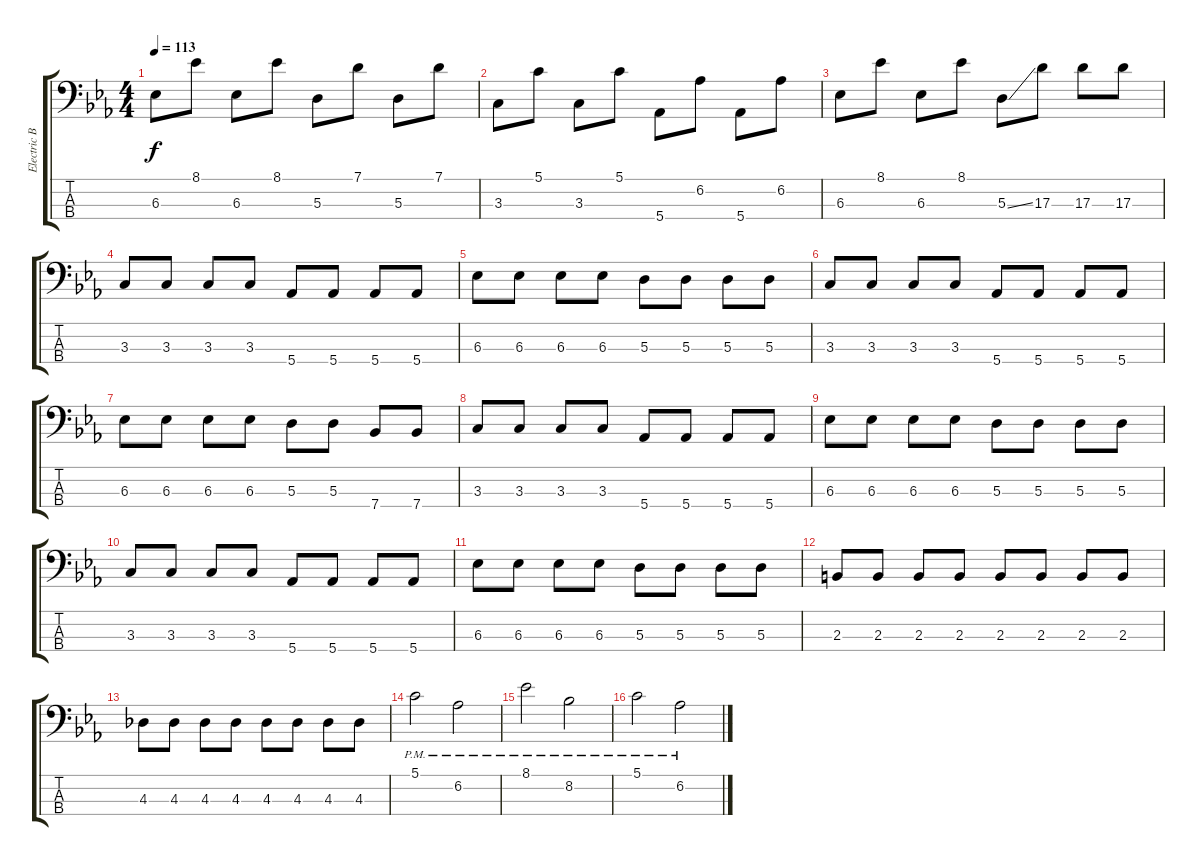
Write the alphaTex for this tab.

\track ("Electric Bass" "Electric B") {instrument electricbassfinger}
\staff {score tabs}
\tuning (G2 D2 A1 Eb1) {hide}
\ts (4 4)
\tempo 113
\clef f4
\ks eb
6.3.8{dy f} 8.1.8 6.3.8 8.1.8 5.3.8 7.1.8 5.3.8 7.1.8 |
3.3.8 5.1.8 3.3.8 5.1.8 5.4.8 6.2.8 5.4.8 6.2.8 |
6.3.8 8.1.8 6.3.8 8.1.8 5.3{ss}.8 17.3.8 17.3.8 17.3.8 |
3.3.8 3.3.8 3.3.8 3.3.8 5.4.8 5.4.8 5.4.8 5.4.8 |
6.3.8 6.3.8 6.3.8 6.3.8 5.3.8 5.3.8 5.3.8 5.3.8 |
3.3.8 3.3.8 3.3.8 3.3.8 5.4.8 5.4.8 5.4.8 5.4.8 |
6.3.8 6.3.8 6.3.8 6.3.8 5.3.8 5.3.8 7.4.8 7.4.8 |
3.3.8 3.3.8 3.3.8 3.3.8 5.4.8 5.4.8 5.4.8 5.4.8 |
6.3.8 6.3.8 6.3.8 6.3.8 5.3.8 5.3.8 5.3.8 5.3.8 |
3.3.8 3.3.8 3.3.8 3.3.8 5.4.8 5.4.8 5.4.8 5.4.8 |
6.3.8 6.3.8 6.3.8 6.3.8 5.3.8 5.3.8 5.3.8 5.3.8 |
2.3.8 2.3.8 2.3.8 2.3.8 2.3.8 2.3.8 2.3.8 2.3.8 |
4.3.8 4.3.8 4.3.8 4.3.8 4.3.8 4.3.8 4.3.8 4.3.8 |
5.1{pm}.2 6.2{pm}.2 |
8.1{pm}.2 8.2{pm}.2 |
5.1{pm}.2 6.2{pm}.2
